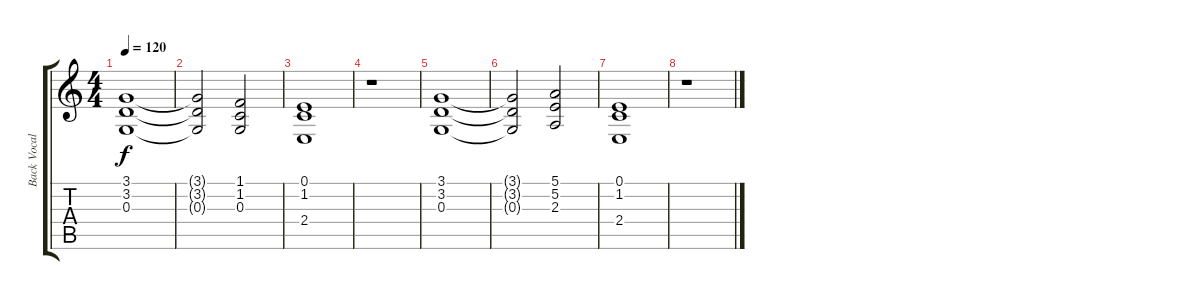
\track ("Back Vocals" "Back Vocal") {instrument choiraahs}
\staff {score tabs}
\tuning (E4 B3 G3 D3 A2 E2) {hide}
\ts (4 4)
\tempo 120
\clef g2
\ks c
(3.1 3.2 0.3).1{dy f} |
(3.1{t} 3.2{t} 0.3{t}).2 (1.1 1.2 0.3).2 |
(0.1 1.2 2.4).1 |
r.1 |
(3.1 3.2 0.3).1 |
(3.1{t} 3.2{t} 0.3{t}).2 (5.1 5.2 2.3).2 |
(0.1 1.2 2.4).1 |
r.1
